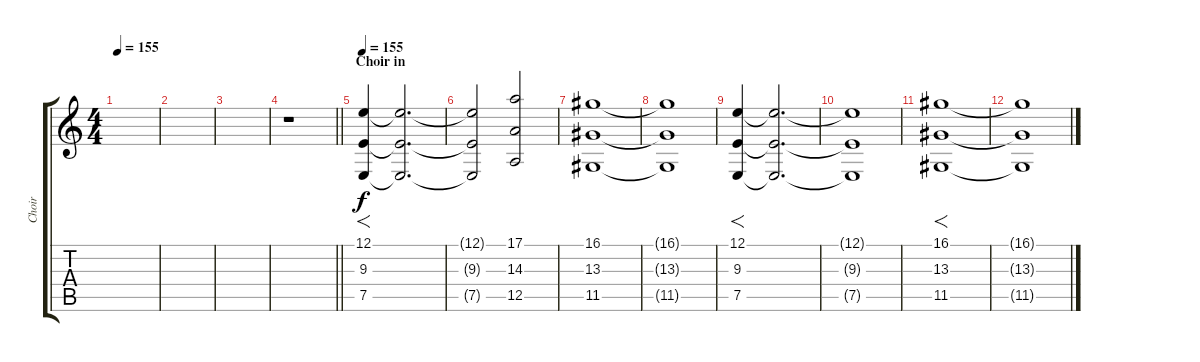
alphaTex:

\track ("Choir" "Choir") {instrument choiraahs bank 127}
\staff {score tabs}
\tuning (E4 B3 G3 D3 A2 E2) {hide}
\ts (4 4)
\tempo 155
\clef g2
\ks c
|
|
|
\barLineRight lightlight
r.1 |
\section ("" "Choir in")
\tempo 155
(12.1 9.3 7.5).4{f} (12.1{t} 9.3{t} 7.5{t}).2{d} |
(12.1{t} 9.3{t} 7.5{t}).2 (17.1 14.3 12.5).2 |
(16.1 13.3 11.5).1 |
(16.1{t} 13.3{t} 11.5{t}).1 |
(12.1 9.3 7.5).4{f} (12.1{t} 9.3{t} 7.5{t}).2{d} |
(12.1{t} 9.3{t} 7.5{t}).1 |
(16.1 13.3 11.5).1{f} |
(16.1{t} 13.3{t} 11.5{t}).1
